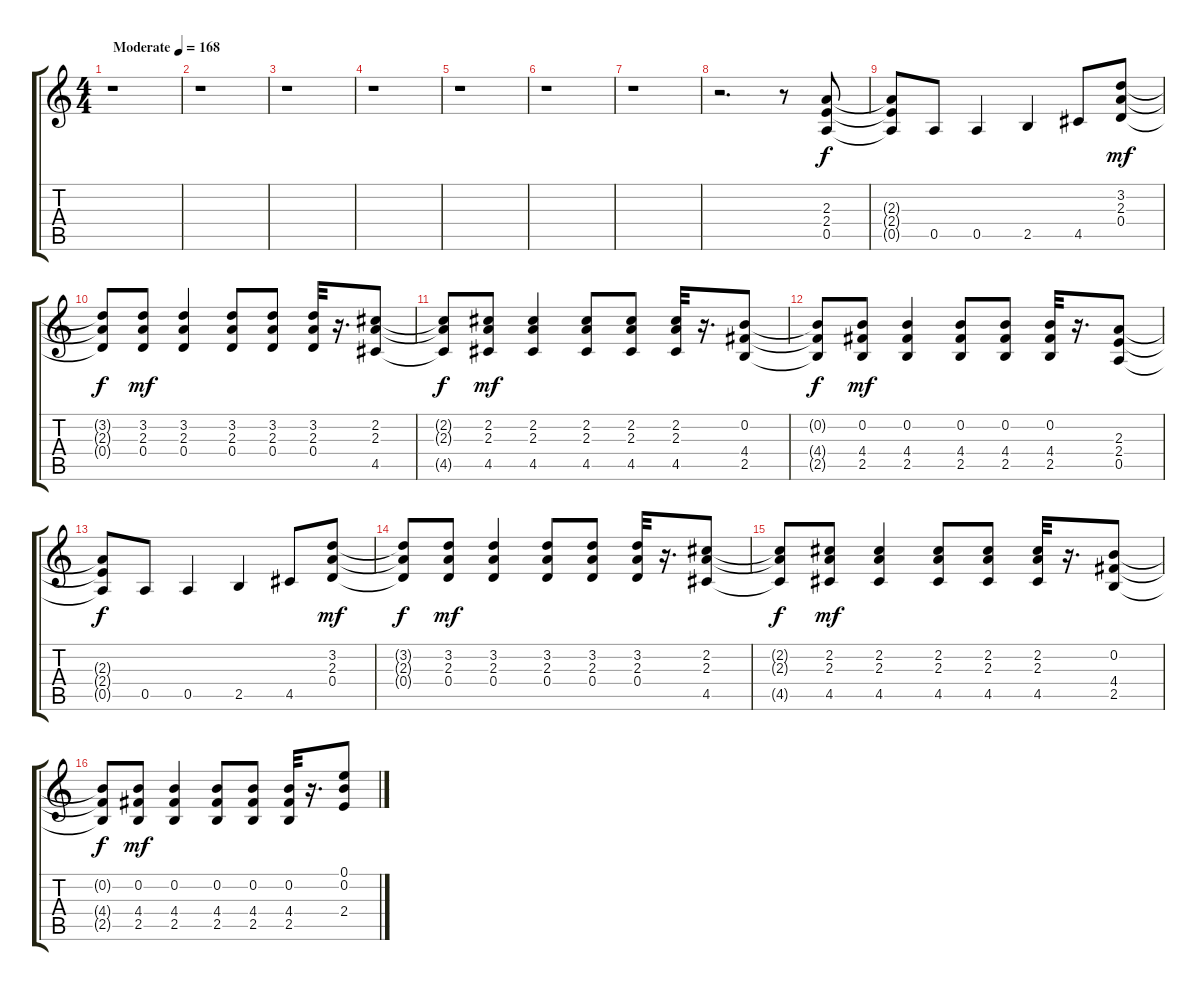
\track "" {instrument overdrivenguitar}
\staff {score tabs}
\tuning (E4 B3 G3 D3 A2 E2) {hide}
\ts (4 4)
\tempo (168 "Moderate")
\clef g2
\ks c
r.1{dy f instrument overdrivenguitar} |
r.1 |
r.1 |
r.1 |
r.1 |
r.1 |
r.1 |
r.2{d} r.8 (2.3 2.4 0.5).8 |
(2.3{t} 2.4{t} 0.5{t}).8 0.5.8 0.5.4 2.5.4 4.5.8 (3.2 2.3 0.4).8{dy mf} |
(3.2{t} 2.3{t} 0.4{t}).8{dy f} (3.2 2.3 0.4).8{dy mf} (3.2 2.3 0.4).4 (3.2 2.3 0.4).8 (3.2 2.3 0.4).8 (3.2 2.3 0.4).32 r.16{d} (2.2 2.3 4.5).8 |
(2.2{t} 2.3{t} 4.5{t}).8{dy f} (2.2 2.3 4.5).8{dy mf} (2.2 2.3 4.5).4 (2.2 2.3 4.5).8 (2.2 2.3 4.5).8 (2.2 2.3 4.5).32 r.16{d} (0.2 4.4 2.5).8 |
(0.2{t} 4.4{t} 2.5{t}).8{dy f} (0.2 4.4 2.5).8{dy mf} (0.2 4.4 2.5).4 (0.2 4.4 2.5).8 (0.2 4.4 2.5).8 (0.2 4.4 2.5).32 r.16{d} (2.3 2.4 0.5).8 |
(2.3{t} 2.4{t} 0.5{t}).8{dy f} 0.5.8 0.5.4 2.5.4 4.5.8 (3.2 2.3 0.4).8{dy mf} |
(3.2{t} 2.3{t} 0.4{t}).8{dy f} (3.2 2.3 0.4).8{dy mf} (3.2 2.3 0.4).4 (3.2 2.3 0.4).8 (3.2 2.3 0.4).8 (3.2 2.3 0.4).32 r.16{d} (2.2 2.3 4.5).8 |
(2.2{t} 2.3{t} 4.5{t}).8{dy f} (2.2 2.3 4.5).8{dy mf} (2.2 2.3 4.5).4 (2.2 2.3 4.5).8 (2.2 2.3 4.5).8 (2.2 2.3 4.5).32 r.16{d} (0.2 4.4 2.5).8 |
(0.2{t} 4.4{t} 2.5{t}).8{dy f} (0.2 4.4 2.5).8{dy mf} (0.2 4.4 2.5).4 (0.2 4.4 2.5).8 (0.2 4.4 2.5).8 (0.2 4.4 2.5).32 r.16{d} (0.1 0.2 2.4).8
